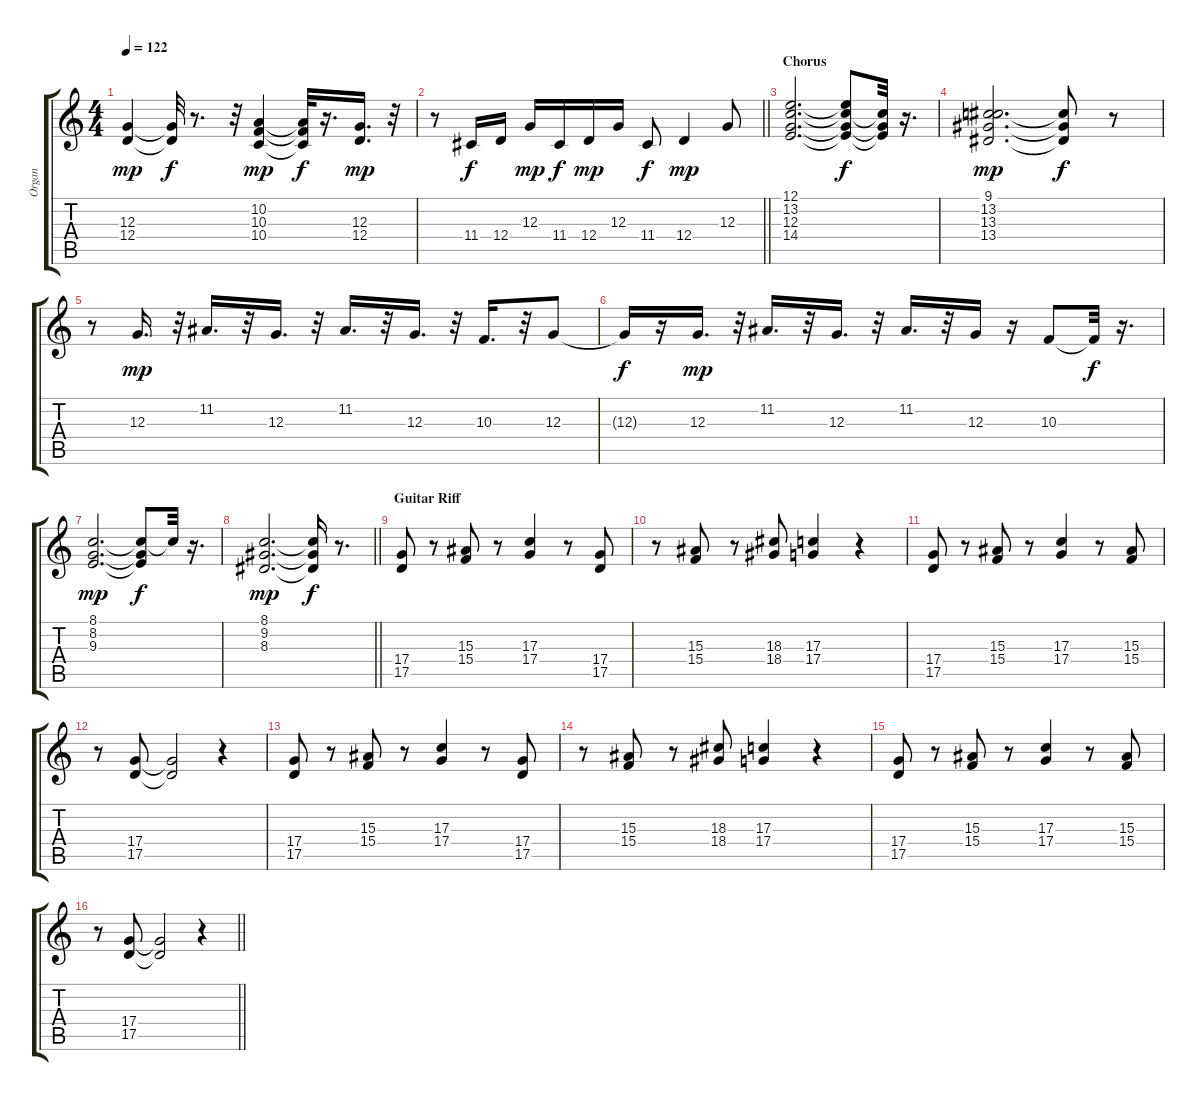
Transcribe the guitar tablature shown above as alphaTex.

\track ("Organ" "Organ") {instrument rockorgan}
\staff {score tabs}
\tuning (E4 B3 G3 D3 A2 E2) {hide}
\ts (4 4)
\tempo 122
\clef g2
\ks c
(12.3 12.4).4{dy mp} (12.3{t} 12.4{t}).32{dy f} r.8{d} r.32 (10.2 10.3 10.4).4{dy mp} (10.2{t} 10.3{t} 10.4{t}).32{dy f} r.16{d} (12.3 12.4).16{d dy mp} r.32 |
\barLineRight lightlight
r.8 11.4.16{dy f} 12.4.16 12.3.16{dy mp} 11.4.16{dy f} 12.4.16{dy mp} 12.3.16 11.4.8{dy f} 12.4.4{dy mp} 12.3.8 |
\section ("" "Chorus")
(12.1 13.2 12.3 14.4).2{d} (12.1{t} 13.2{t} 12.3{t} 14.4{t}).8{dy f} (13.2{t} 12.3{t} 14.4{t}).32 r.16{d} |
(9.1 13.2 13.3 13.4).2{d dy mp} (13.2{t} 13.3{t} 13.4{t}).8{dy f} r.8 |
r.8 12.3.16{d dy mp} r.32 11.2.16{d} r.32 12.3.16{d} r.32 11.2.16{d} r.32 12.3.16{d} r.32 10.3.16{d} r.32 12.3.8 |
12.3{t}.16{dy f} r.16 12.3.16{d dy mp} r.32 11.2.16{d} r.32 12.3.16{d} r.32 11.2.16{d} r.32 12.3.16 r.16 10.3.8 10.3{t}.32{dy f} r.16{d} |
(8.1 8.2 9.3).2{d dy mp} (8.1{t} 8.2{t} 9.3{t}).8{dy f} 8.1{t}.32 r.16{d} |
\barLineRight lightlight
(8.1 9.2 8.3).2{d dy mp} (8.1{t} 9.2{t} 8.3{t}).16{dy f} r.8{d} |
\section ("" "Guitar Riff")
(17.4 17.5).8{volume 12} r.8 (15.3 15.4).8 r.8 (17.3 17.4).4 r.8 (17.4 17.5).8 |
r.8 (15.3 15.4).8 r.8 (18.3 18.4).8 (17.3 17.4).4 r.4 |
(17.4 17.5).8 r.8 (15.3 15.4).8 r.8 (17.3 17.4).4 r.8 (15.3 15.4).8 |
r.8 (17.4 17.5).8 (17.4{t} 17.5{t}).2 r.4 |
(17.4 17.5).8 r.8 (15.3 15.4).8 r.8 (17.3 17.4).4 r.8 (17.4 17.5).8 |
r.8 (15.3 15.4).8 r.8 (18.3 18.4).8 (17.3 17.4).4 r.4 |
(17.4 17.5).8 r.8 (15.3 15.4).8 r.8 (17.3 17.4).4 r.8 (15.3 15.4).8 |
\barLineRight lightlight
r.8 (17.4 17.5).8 (17.4{t} 17.5{t}).2 r.4
